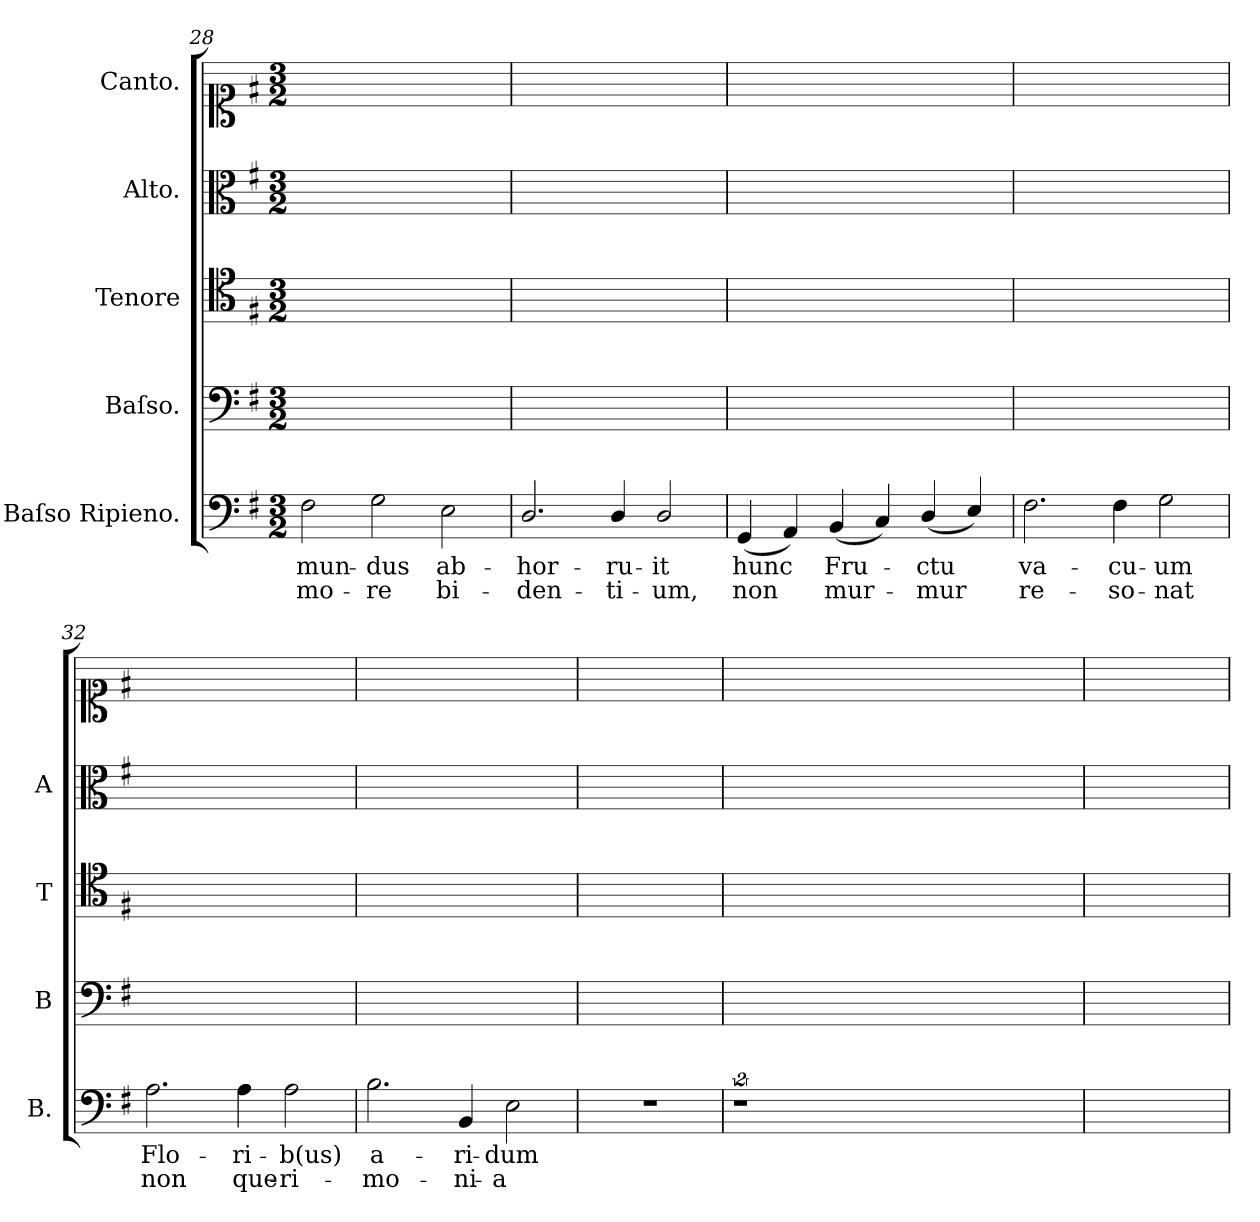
**kern	**text	**text	**kern	**kern	**kern	**kern
*part5	*part5	*part5	*part4	*part3	*part2	*part1
*staff5	*staff5	*staff5	*staff4	*staff3	*staff2	*staff1
*I"Baſso Ripieno.	*	*	*I"Baſso.	*I"Tenore	*I"Alto.	*I"Canto.
*I'B.	*	*	*I'B	*I'T	*I'A	*
*clefF4	*	*	*clefF4	*clefC4	*clefC3	*clefC1
*k[f#]	*	*	*k[f#]	*k[f#]	*k[f#]	*k[f#]
*G:	*	*	*G:	*G:	*G:	*G:
*M3/2	*	*	*M3/2	*M3/2	*M3/2	*M3/2
=28	=28	=28	=28	=28	=28	=28
2F#\	mun-	mo-	1.ryy	1.ryy	1.ryy	1.ryy
2G\	-dus	-re	.	.	.	.
2E\	ab-	bi-	.	.	.	.
=29	=29	=29	=29	=29	=29	=29
2.D/	-hor-	-den-	1.ryy	1.ryy	1.ryy	1.ryy
4D/	-ru-	-ti-	.	.	.	.
2D/	-it	-um,	.	.	.	.
=30	=30	=30	=30	=30	=30	=30
(4GG/	hunc	non	1.ryy	1.ryy	1.ryy	1.ryy
4AA/)	.	.	.	.	.	.
(4BB/	Fru-	mur-	.	.	.	.
4C/)	.	.	.	.	.	.
(4D/	-ctu	-mur	.	.	.	.
4E/)	.	.	.	.	.	.
=31	=31	=31	=31	=31	=31	=31
2.F#\	va-	re-	1.ryy	1.ryy	1.ryy	1.ryy
4F#\	-cu-	-so-	.	.	.	.
2G\	-um	-nat	.	.	.	.
=32	=32	=32	=32	=32	=32	=32
2.A\	Flo-	non	1.ryy	1.ryy	1.ryy	1.ryy
4A\	-ri-	que-	.	.	.	.
2A\	-b(us)	-ri-	.	.	.	.
=33	=33	=33	=33	=33	=33	=33
2.B\	a-	-mo-	1.ryy	1.ryy	1.ryy	1.ryy
4BB/	-ri-	-ni-	.	.	.	.
2E\	-dum	-a	.	.	.	.
=34	=34	=34	=34	=34	=34	=34
1.r	.	.	1.ryy	1.ryy	1.ryy	1.ryy
=35	=35	=35	=35	=35	=35	=35
2%9r	.	.	1.ryy	1.ryy	1.ryy	1.ryy
.	.	.	0.ryy	0.ryy	0.ryy	0.ryy
=36	=36	=36	=36	=36	=36	=36
1.ryy	.	.	1.ryy	1.ryy	1.ryy	1.ryy
=	=	=	=	=	=	=
*-	*-	*-	*-	*-	*-	*-
